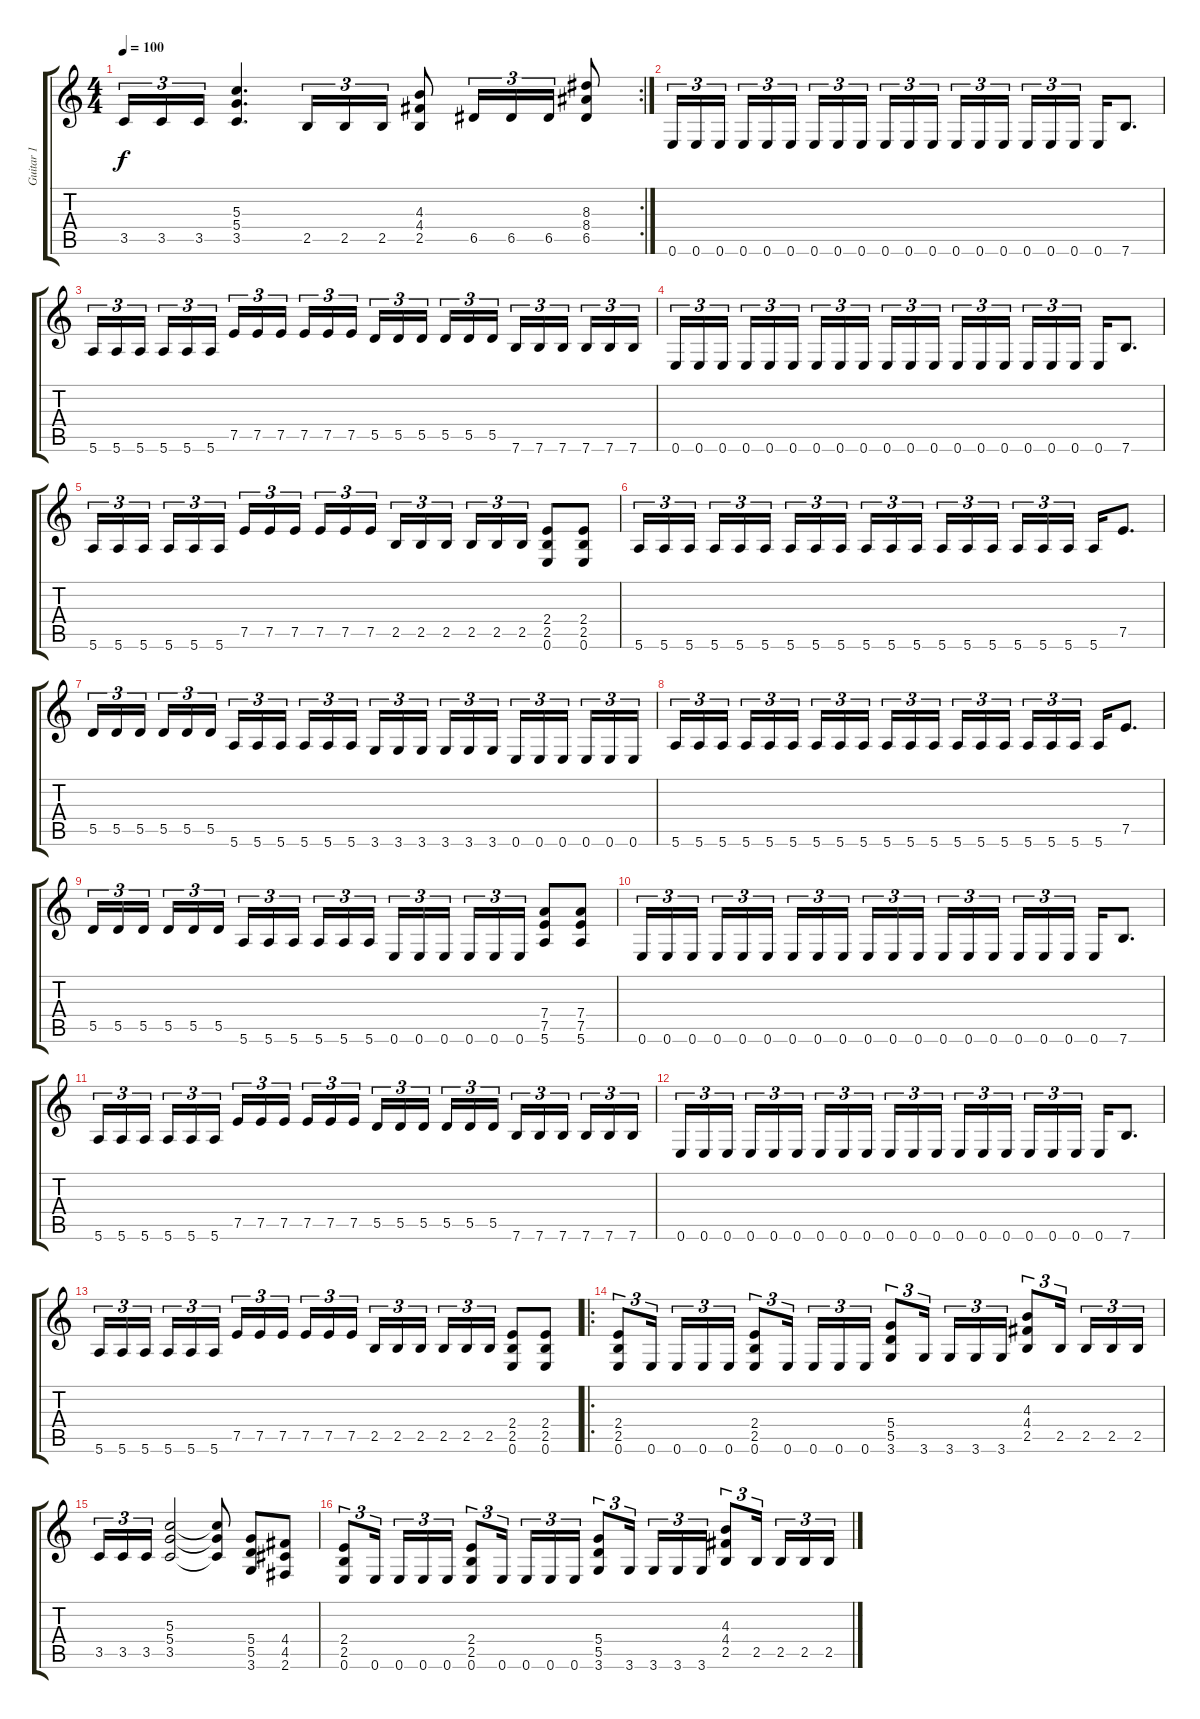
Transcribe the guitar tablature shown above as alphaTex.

\track ("Guitar 1" "Guitar 1") {instrument overdrivenguitar}
\staff {score tabs}
\tuning (E4 B3 G3 D3 A2 E2) {hide}
\rc 2
\ts (4 4)
\tempo 100
\clef g2
\ks c
3.5.16{tu (3 2) dy f} 3.5.16{tu (3 2)} 3.5.16{tu (3 2)} (5.3 5.4 3.5).4{d} 2.5.16{tu (3 2)} 2.5.16{tu (3 2)} 2.5.16{tu (3 2)} (4.3 4.4 2.5).8 6.5.16{tu (3 2)} 6.5.16{tu (3 2)} 6.5.16{tu (3 2)} (8.3 8.4 6.5).8 |
0.6.16{tu (3 2)} 0.6.16{tu (3 2)} 0.6.16{tu (3 2) beam splitsecondary} 0.6.16{tu (3 2)} 0.6.16{tu (3 2)} 0.6.16{tu (3 2)} 0.6.16{tu (3 2)} 0.6.16{tu (3 2)} 0.6.16{tu (3 2) beam splitsecondary} 0.6.16{tu (3 2)} 0.6.16{tu (3 2)} 0.6.16{tu (3 2)} 0.6.16{tu (3 2)} 0.6.16{tu (3 2)} 0.6.16{tu (3 2) beam splitsecondary} 0.6.16{tu (3 2)} 0.6.16{tu (3 2)} 0.6.16{tu (3 2)} 0.6.16 7.6.8{d} |
5.6.16{tu (3 2)} 5.6.16{tu (3 2)} 5.6.16{tu (3 2) beam splitsecondary} 5.6.16{tu (3 2)} 5.6.16{tu (3 2)} 5.6.16{tu (3 2)} 7.5.16{tu (3 2)} 7.5.16{tu (3 2)} 7.5.16{tu (3 2) beam splitsecondary} 7.5.16{tu (3 2)} 7.5.16{tu (3 2)} 7.5.16{tu (3 2)} 5.5.16{tu (3 2)} 5.5.16{tu (3 2)} 5.5.16{tu (3 2) beam splitsecondary} 5.5.16{tu (3 2)} 5.5.16{tu (3 2)} 5.5.16{tu (3 2)} 7.6.16{tu (3 2)} 7.6.16{tu (3 2)} 7.6.16{tu (3 2) beam splitsecondary} 7.6.16{tu (3 2)} 7.6.16{tu (3 2)} 7.6.16{tu (3 2)} |
0.6.16{tu (3 2)} 0.6.16{tu (3 2)} 0.6.16{tu (3 2) beam splitsecondary} 0.6.16{tu (3 2)} 0.6.16{tu (3 2)} 0.6.16{tu (3 2)} 0.6.16{tu (3 2)} 0.6.16{tu (3 2)} 0.6.16{tu (3 2) beam splitsecondary} 0.6.16{tu (3 2)} 0.6.16{tu (3 2)} 0.6.16{tu (3 2)} 0.6.16{tu (3 2)} 0.6.16{tu (3 2)} 0.6.16{tu (3 2) beam splitsecondary} 0.6.16{tu (3 2)} 0.6.16{tu (3 2)} 0.6.16{tu (3 2)} 0.6.16 7.6.8{d} |
5.6.16{tu (3 2)} 5.6.16{tu (3 2)} 5.6.16{tu (3 2) beam splitsecondary} 5.6.16{tu (3 2)} 5.6.16{tu (3 2)} 5.6.16{tu (3 2)} 7.5.16{tu (3 2)} 7.5.16{tu (3 2)} 7.5.16{tu (3 2) beam splitsecondary} 7.5.16{tu (3 2)} 7.5.16{tu (3 2)} 7.5.16{tu (3 2)} 2.5.16{tu (3 2)} 2.5.16{tu (3 2)} 2.5.16{tu (3 2) beam splitsecondary} 2.5.16{tu (3 2)} 2.5.16{tu (3 2)} 2.5.16{tu (3 2)} (2.4 2.5 0.6).8 (2.4 2.5 0.6).8 |
5.6.16{tu (3 2)} 5.6.16{tu (3 2)} 5.6.16{tu (3 2) beam splitsecondary} 5.6.16{tu (3 2)} 5.6.16{tu (3 2)} 5.6.16{tu (3 2)} 5.6.16{tu (3 2)} 5.6.16{tu (3 2)} 5.6.16{tu (3 2) beam splitsecondary} 5.6.16{tu (3 2)} 5.6.16{tu (3 2)} 5.6.16{tu (3 2)} 5.6.16{tu (3 2)} 5.6.16{tu (3 2)} 5.6.16{tu (3 2) beam splitsecondary} 5.6.16{tu (3 2)} 5.6.16{tu (3 2)} 5.6.16{tu (3 2)} 5.6.16 7.5.8{d} |
5.5.16{tu (3 2)} 5.5.16{tu (3 2)} 5.5.16{tu (3 2) beam splitsecondary} 5.5.16{tu (3 2)} 5.5.16{tu (3 2)} 5.5.16{tu (3 2)} 5.6.16{tu (3 2)} 5.6.16{tu (3 2)} 5.6.16{tu (3 2) beam splitsecondary} 5.6.16{tu (3 2)} 5.6.16{tu (3 2)} 5.6.16{tu (3 2)} 3.6.16{tu (3 2)} 3.6.16{tu (3 2)} 3.6.16{tu (3 2) beam splitsecondary} 3.6.16{tu (3 2)} 3.6.16{tu (3 2)} 3.6.16{tu (3 2)} 0.6.16{tu (3 2)} 0.6.16{tu (3 2)} 0.6.16{tu (3 2) beam splitsecondary} 0.6.16{tu (3 2)} 0.6.16{tu (3 2)} 0.6.16{tu (3 2)} |
5.6.16{tu (3 2)} 5.6.16{tu (3 2)} 5.6.16{tu (3 2) beam splitsecondary} 5.6.16{tu (3 2)} 5.6.16{tu (3 2)} 5.6.16{tu (3 2)} 5.6.16{tu (3 2)} 5.6.16{tu (3 2)} 5.6.16{tu (3 2) beam splitsecondary} 5.6.16{tu (3 2)} 5.6.16{tu (3 2)} 5.6.16{tu (3 2)} 5.6.16{tu (3 2)} 5.6.16{tu (3 2)} 5.6.16{tu (3 2) beam splitsecondary} 5.6.16{tu (3 2)} 5.6.16{tu (3 2)} 5.6.16{tu (3 2)} 5.6.16 7.5.8{d} |
5.5.16{tu (3 2)} 5.5.16{tu (3 2)} 5.5.16{tu (3 2) beam splitsecondary} 5.5.16{tu (3 2)} 5.5.16{tu (3 2)} 5.5.16{tu (3 2)} 5.6.16{tu (3 2)} 5.6.16{tu (3 2)} 5.6.16{tu (3 2) beam splitsecondary} 5.6.16{tu (3 2)} 5.6.16{tu (3 2)} 5.6.16{tu (3 2)} 0.6.16{tu (3 2)} 0.6.16{tu (3 2)} 0.6.16{tu (3 2) beam splitsecondary} 0.6.16{tu (3 2)} 0.6.16{tu (3 2)} 0.6.16{tu (3 2)} (7.4 7.5 5.6).8 (7.4 7.5 5.6).8 |
0.6.16{tu (3 2)} 0.6.16{tu (3 2)} 0.6.16{tu (3 2) beam splitsecondary} 0.6.16{tu (3 2)} 0.6.16{tu (3 2)} 0.6.16{tu (3 2)} 0.6.16{tu (3 2)} 0.6.16{tu (3 2)} 0.6.16{tu (3 2) beam splitsecondary} 0.6.16{tu (3 2)} 0.6.16{tu (3 2)} 0.6.16{tu (3 2)} 0.6.16{tu (3 2)} 0.6.16{tu (3 2)} 0.6.16{tu (3 2) beam splitsecondary} 0.6.16{tu (3 2)} 0.6.16{tu (3 2)} 0.6.16{tu (3 2)} 0.6.16 7.6.8{d} |
5.6.16{tu (3 2)} 5.6.16{tu (3 2)} 5.6.16{tu (3 2) beam splitsecondary} 5.6.16{tu (3 2)} 5.6.16{tu (3 2)} 5.6.16{tu (3 2)} 7.5.16{tu (3 2)} 7.5.16{tu (3 2)} 7.5.16{tu (3 2) beam splitsecondary} 7.5.16{tu (3 2)} 7.5.16{tu (3 2)} 7.5.16{tu (3 2)} 5.5.16{tu (3 2)} 5.5.16{tu (3 2)} 5.5.16{tu (3 2) beam splitsecondary} 5.5.16{tu (3 2)} 5.5.16{tu (3 2)} 5.5.16{tu (3 2)} 7.6.16{tu (3 2)} 7.6.16{tu (3 2)} 7.6.16{tu (3 2) beam splitsecondary} 7.6.16{tu (3 2)} 7.6.16{tu (3 2)} 7.6.16{tu (3 2)} |
0.6.16{tu (3 2)} 0.6.16{tu (3 2)} 0.6.16{tu (3 2) beam splitsecondary} 0.6.16{tu (3 2)} 0.6.16{tu (3 2)} 0.6.16{tu (3 2)} 0.6.16{tu (3 2)} 0.6.16{tu (3 2)} 0.6.16{tu (3 2) beam splitsecondary} 0.6.16{tu (3 2)} 0.6.16{tu (3 2)} 0.6.16{tu (3 2)} 0.6.16{tu (3 2)} 0.6.16{tu (3 2)} 0.6.16{tu (3 2) beam splitsecondary} 0.6.16{tu (3 2)} 0.6.16{tu (3 2)} 0.6.16{tu (3 2)} 0.6.16 7.6.8{d} |
5.6.16{tu (3 2)} 5.6.16{tu (3 2)} 5.6.16{tu (3 2) beam splitsecondary} 5.6.16{tu (3 2)} 5.6.16{tu (3 2)} 5.6.16{tu (3 2)} 7.5.16{tu (3 2)} 7.5.16{tu (3 2)} 7.5.16{tu (3 2) beam splitsecondary} 7.5.16{tu (3 2)} 7.5.16{tu (3 2)} 7.5.16{tu (3 2)} 2.5.16{tu (3 2)} 2.5.16{tu (3 2)} 2.5.16{tu (3 2) beam splitsecondary} 2.5.16{tu (3 2)} 2.5.16{tu (3 2)} 2.5.16{tu (3 2)} (2.4 2.5 0.6).8 (2.4 2.5 0.6).8 |
\ro
(2.4 2.5 0.6).8{tu (3 2)} 0.6.16{tu (3 2) beam splitsecondary} 0.6.16{tu (3 2)} 0.6.16{tu (3 2)} 0.6.16{tu (3 2)} (2.4 2.5 0.6).8{tu (3 2)} 0.6.16{tu (3 2) beam splitsecondary} 0.6.16{tu (3 2)} 0.6.16{tu (3 2)} 0.6.16{tu (3 2)} (5.4 5.5 3.6).8{tu (3 2)} 3.6.16{tu (3 2) beam splitsecondary} 3.6.16{tu (3 2)} 3.6.16{tu (3 2)} 3.6.16{tu (3 2)} (4.3 4.4 2.5).8{tu (3 2)} 2.5.16{tu (3 2) beam splitsecondary} 2.5.16{tu (3 2)} 2.5.16{tu (3 2)} 2.5.16{tu (3 2)} |
3.5.16{tu (3 2)} 3.5.16{tu (3 2)} 3.5.16{tu (3 2)} (5.3 5.4 3.5).2 (5.3{t} 5.4{t} 3.5{t}).8 (5.4 5.5 3.6).8 (4.4 4.5 2.6).8 |
(2.4 2.5 0.6).8{tu (3 2)} 0.6.16{tu (3 2) beam splitsecondary} 0.6.16{tu (3 2)} 0.6.16{tu (3 2)} 0.6.16{tu (3 2)} (2.4 2.5 0.6).8{tu (3 2)} 0.6.16{tu (3 2) beam splitsecondary} 0.6.16{tu (3 2)} 0.6.16{tu (3 2)} 0.6.16{tu (3 2)} (5.4 5.5 3.6).8{tu (3 2)} 3.6.16{tu (3 2) beam splitsecondary} 3.6.16{tu (3 2)} 3.6.16{tu (3 2)} 3.6.16{tu (3 2)} (4.3 4.4 2.5).8{tu (3 2)} 2.5.16{tu (3 2) beam splitsecondary} 2.5.16{tu (3 2)} 2.5.16{tu (3 2)} 2.5.16{tu (3 2)}
